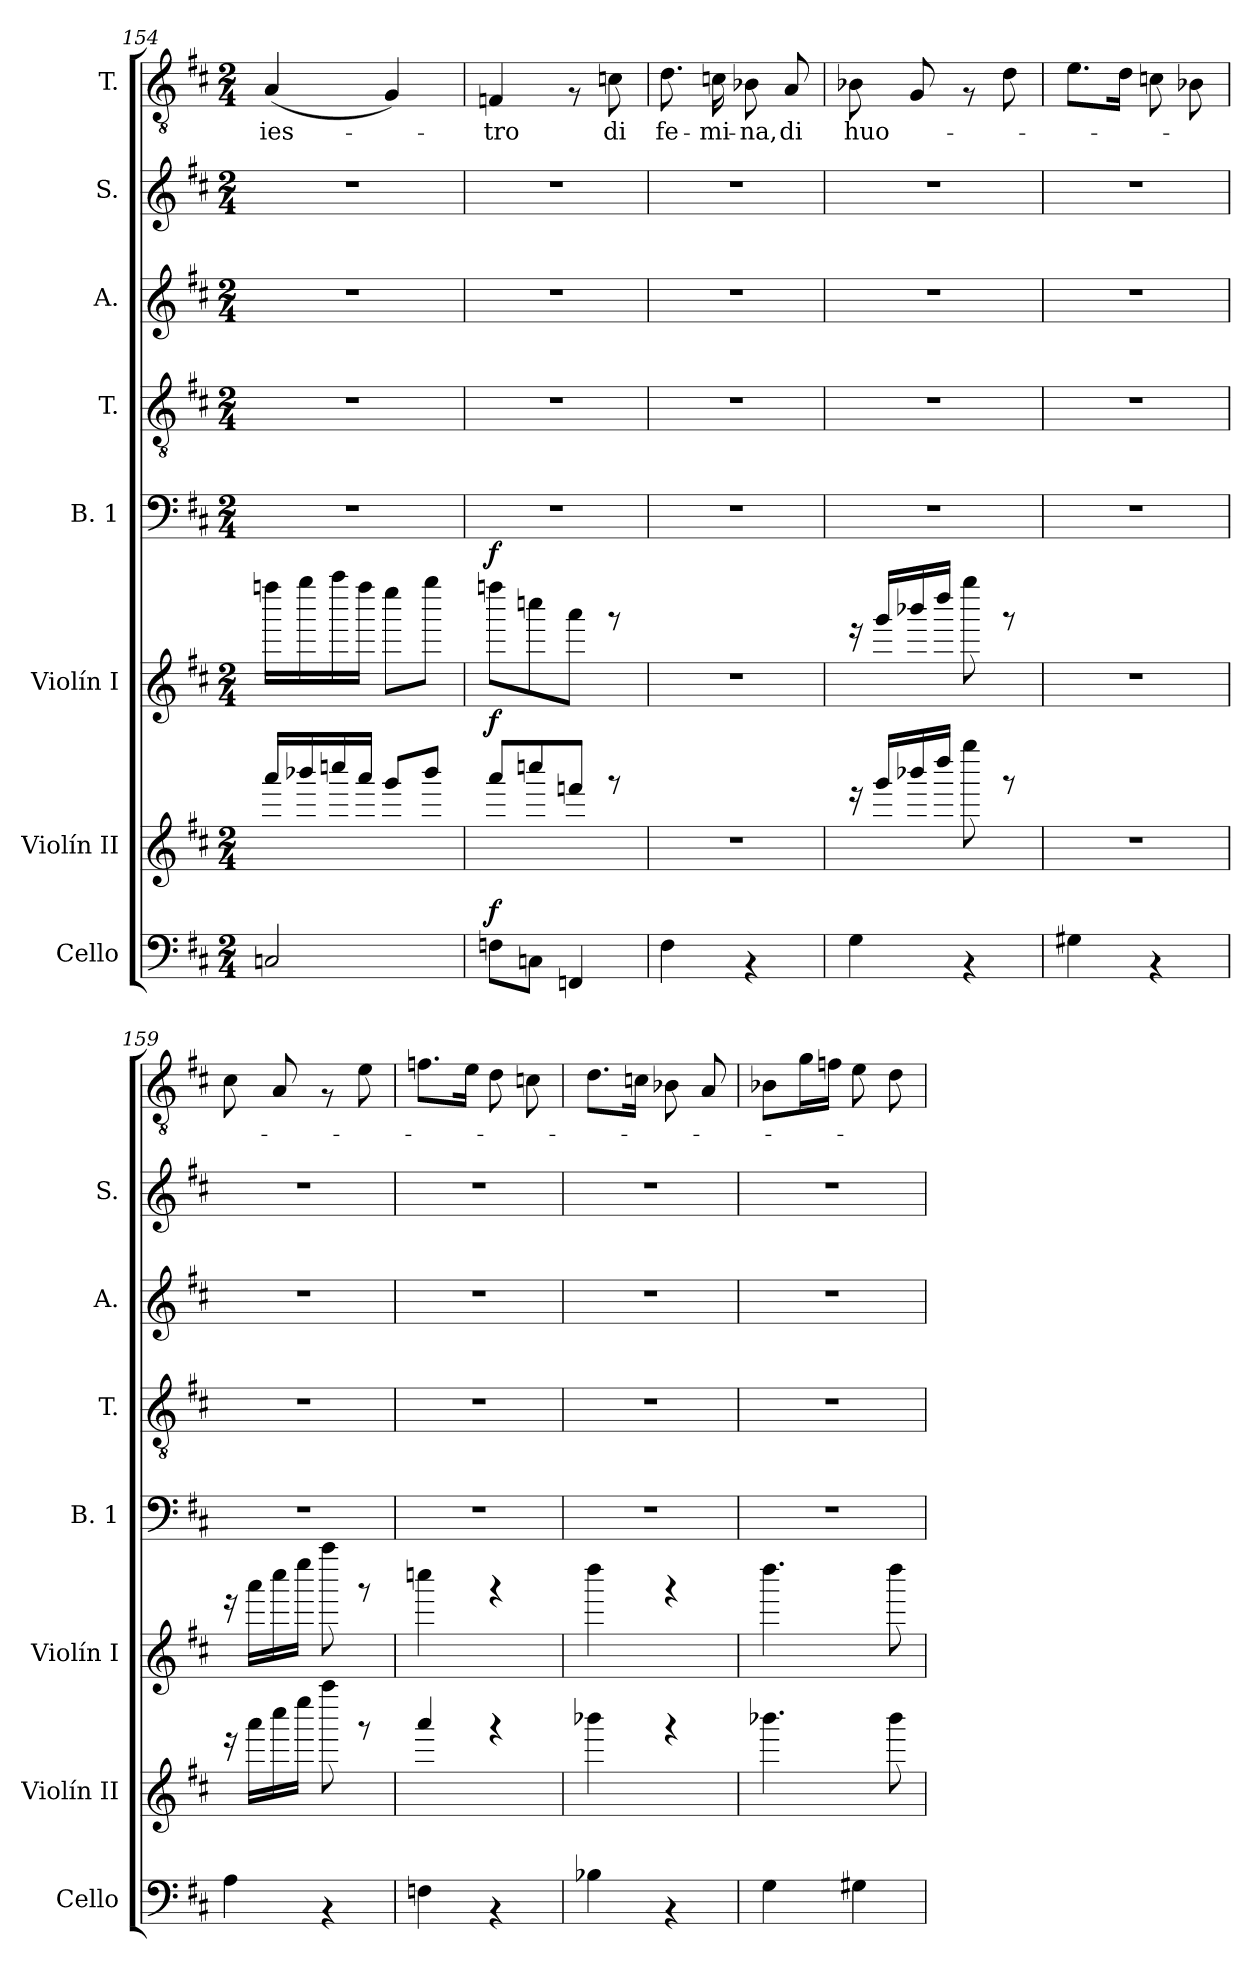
**kern	**dynam	**kern	**dynam	**kern	**dynam	**kern	**kern	**kern	**kern	**kern	**text
*part8	*part8	*part7	*part7	*part6	*part6	*part5	*part4	*part3	*part2	*part1	*part1
*staff8	*staff8	*staff7	*staff7	*staff6	*staff6	*staff5	*staff4	*staff3	*staff2	*staff1	*staff1
*I"Cello	*	*I"Violín II	*	*I"Violín I	*	*I"B. 1	*I"T.	*I"A.	*I"S.	*I"T.	*
*I'Cello	*	*I'Violín II	*	*I'Violín I	*	*I'B. 1	*I'T.	*I'A.	*I'S.	*	*
*clefF4	*	*clefG2	*	*clefG2	*	*clefF4	*clefGv2	*clefG2	*clefG2	*clefGv2	*
*k[f#c#]	*	*k[f#c#]	*	*k[f#c#]	*	*k[f#c#]	*k[f#c#]	*k[f#c#]	*k[f#c#]	*k[f#c#]	*
*D:	*	*D:	*	*D:	*	*D:	*D:	*D:	*D:	*D:	*
*M2/4	*	*M2/4	*	*M2/4	*	*M2/4	*M2/4	*M2/4	*M2/4	*M2/4	*
=154	=154	=154	=154	=154	=154	=154	=154	=154	=154	=154	=154
!	!	!	!	!	!	!	!	!	!	!	!LO:LY:b
2Cn/	.	16aaa/LL	.	16ffffn\LL	.	2r	2r	2r	2r	(>4A/	-ies-
.	.	16bbb-X/	.	16gggg\	.	.	.	.	.	.	.
.	.	16ccccn/	.	16aaaa\	.	.	.	.	.	.	.
.	.	16aaa/JJ	.	16ffff\JJ	.	.	.	.	.	.	.
.	.	8ggg/L	.	8eeee\L	.	.	.	.	.	4G/)	.
.	.	8bbb-/J	.	8gggg\J	.	.	.	.	.	.	.
!!LO:PB:g=z
=155	=155	=155	=155	=155	=155	=155	=155	=155	=155	=155	=155
!	!LO:DY:a	!	!LO:DY:a	!	!LO:DY:a	!	!	!	!	!	!LO:LY:b
8Fn\L	f	8aaa/L	f	8ffffn\L	f	2r	2r	2r	2r	4Fn/	-tro
8Cn\J	.	8ccccn/	.	8ccccn\	.	.	.	.	.	.	.
4FFn/	.	8fffn/J	.	8aaa\J	.	.	.	.	.	8rF	.
!	!	!	!	!	!	!	!	!	!	!	!LO:LY:b
.	.	8rfff	.	8rfff	.	.	.	.	.	8cn\	di
=156	=156	=156	=156	=156	=156	=156	=156	=156	=156	=156	=156
!	!	!	!	!	!	!	!	!	!	!	!LO:LY:b
4F#i\	.	2r	.	2r	.	2r	2r	2r	2r	8.d\	fe-
!	!	!	!	!	!	!	!	!	!	!	!LO:LY:b
.	.	.	.	.	.	.	.	.	.	16cn\	-mi-
!	!	!	!	!	!	!	!	!	!	!	!LO:LY:b
4rAA	.	.	.	.	.	.	.	.	.	8B-X\	-na,
!	!	!	!	!	!	!	!	!	!	!	!LO:LY:b
.	.	.	.	.	.	.	.	.	.	8A/	di
=157	=157	=157	=157	=157	=157	=157	=157	=157	=157	=157	=157
!	!	!	!	!	!	!	!	!	!	!	!LO:LY:b
4G\	.	16reee	.	16reee	.	2r	2r	2r	2r	8B-X\	huo-
.	.	16ggg/LL	.	16ggg/LL	.	.	.	.	.	.	.
.	.	16bbb-X/	.	16bbb-X/	.	.	.	.	.	8G/	.
.	.	16dddd/JJ	.	16dddd/JJ	.	.	.	.	.	.	.
4rAA	.	8gggg\	.	8gggg\	.	.	.	.	.	8rF	.
.	.	8rfff	.	8rfff	.	.	.	.	.	8d\	.
=158	=158	=158	=158	=158	=158	=158	=158	=158	=158	=158	=158
4G#X\	.	2r	.	2r	.	2r	2r	2r	2r	8.e\L	.
.	.	.	.	.	.	.	.	.	.	16d\Jk	.
4rAA	.	.	.	.	.	.	.	.	.	8cn\	.
.	.	.	.	.	.	.	.	.	.	8B-X\	.
=159	=159	=159	=159	=159	=159	=159	=159	=159	=159	=159	=159
4A\	.	16reee	.	16reee	.	2r	2r	2r	2r	8c#\	.
.	.	16aaa\LL	.	16aaa\LL	.	.	.	.	.	.	.
.	.	16cccc#\	.	16cccc#\	.	.	.	.	.	8A/	.
.	.	16eeee\JJ	.	16eeee\JJ	.	.	.	.	.	.	.
4rAA	.	8aaaa\	.	8aaaa\	.	.	.	.	.	8rF	.
.	.	8rfff	.	8rfff	.	.	.	.	.	8e\	.
=160	=160	=160	=160	=160	=160	=160	=160	=160	=160	=160	=160
4Fn\	.	4aaa/	.	4ccccn\	.	2r	2r	2r	2r	8.fn\L	.
.	.	.	.	.	.	.	.	.	.	16e\Jk	.
4rAA	.	4rfff	.	4rfff	.	.	.	.	.	8d\	.
.	.	.	.	.	.	.	.	.	.	8cn\	.
!!LO:LB:g=z
=161	=161	=161	=161	=161	=161	=161	=161	=161	=161	=161	=161
4B-X\	.	4bbb-X\	.	4dddd\	.	2r	2r	2r	2r	8.d\L	.
.	.	.	.	.	.	.	.	.	.	16cn\Jk	.
4rAA	.	4rfff	.	4rfff	.	.	.	.	.	8B-X\	.
.	.	.	.	.	.	.	.	.	.	8A/	.
=162	=162	=162	=162	=162	=162	=162	=162	=162	=162	=162	=162
4G\	.	4.bbb-X\	.	4.dddd\	.	2r	2r	2r	2r	8B-X\L	.
.	.	.	.	.	.	.	.	.	.	16g\L	.
.	.	.	.	.	.	.	.	.	.	16fn\JJ	.
4G#X\	.	.	.	.	.	.	.	.	.	8e\	.
.	.	8bbb-\	.	8dddd\	.	.	.	.	.	8d\	.
=	=	=	=	=	=	=	=	=	=	=	=
*-	*-	*-	*-	*-	*-	*-	*-	*-	*-	*-	*-
